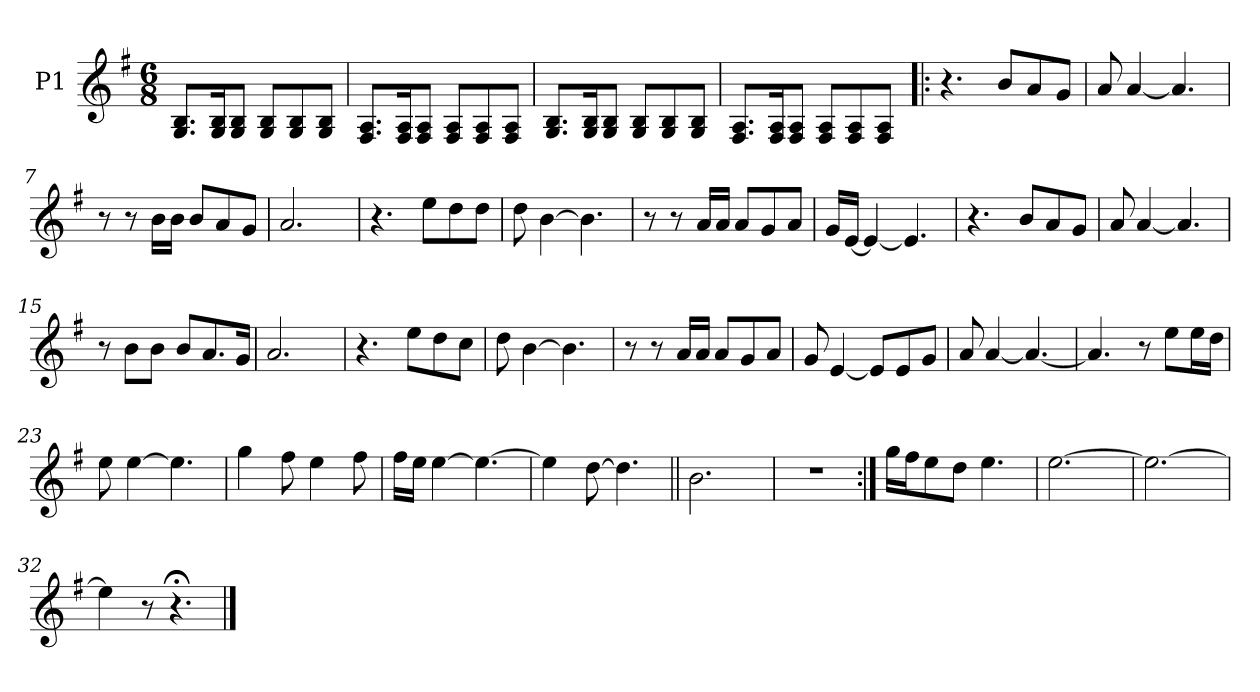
**kern
*part1
*staff1
*I"P1
*clefG2
*k[f#]
*e:
*M6/8
*MM79
=1
8.G/ 8.B/L
16G/ 16B/K
8G/ 8B/J
8G/ 8B/L
8G/ 8B/
8G/ 8B/J
=2
8.F#/ 8.A/L
16F#/ 16A/K
8F#/ 8A/J
8F#/ 8A/L
8F#/ 8A/
8F#/ 8A/J
=3
8.G/ 8.B/L
16G/ 16B/K
8G/ 8B/J
8G/ 8B/L
8G/ 8B/
8G/ 8B/J
=4
8.F#/ 8.A/L
16F#/ 16A/K
8F#/ 8A/J
8F#/ 8A/L
8F#/ 8A/
8F#/ 8A/J
=5!|:
4.r
8b/L
8a/
8g/J
!!LO:LB:g=z
=6
8a/
[<4a/
4.a/]
=7
8r
8r
16b\LL
16b\JJ
8b/L
8a/
8g/J
=8
2.a/
=9
4.r
8ee\L
8dd\
8dd\J
=10
8dd\
[>4b\
4.b\]
=11
8r
8r
16a/LL
16a/JJ
8a/L
8g/
8a/J
=12
16g/LL
[<16e/JJ
4e/_
4.e/]
!!LO:LB:g=z
=13
4.r
8b/L
8a/
8g/J
=14
8a/
[<4a/
4.a/]
=15
8r
8b\L
8b\J
8b/L
8.a/
16g/Jk
=16
2.a/
=17
4.r
8ee\L
8dd\
8cc\J
=18
8dd\
[>4b\
4.b\]
=19
8r
8r
16a/LL
16a/JJ
8a/L
8g/
8a/J
!!LO:LB:g=z
=20
8g/
[<4e/
8e/L]
8e/
8g/J
=21
8a/
[<4a/
4.a/_
=22
4.a/]
8r
8ee\L
16ee\L
16dd\JJ
=23
8ee\
[>4ee\
4.ee\]
=24
4gg\
8ff#\
4ee\
8ff#\
=25
16ff#\LL
16ee\JJ
[>4ee\
4.ee\_
!!LO:LB:g=z
=26
4ee\]
[>8dd\
4.dd\]
=27||
2.b\
=28
2.r
=29:|!
16gg\LL
16ff#\J
8ee\
8dd\J
4.ee\
=30
[>2.ee\
=31
2.ee\_
=32
4ee\]
8r
4.r;<
==
*-
